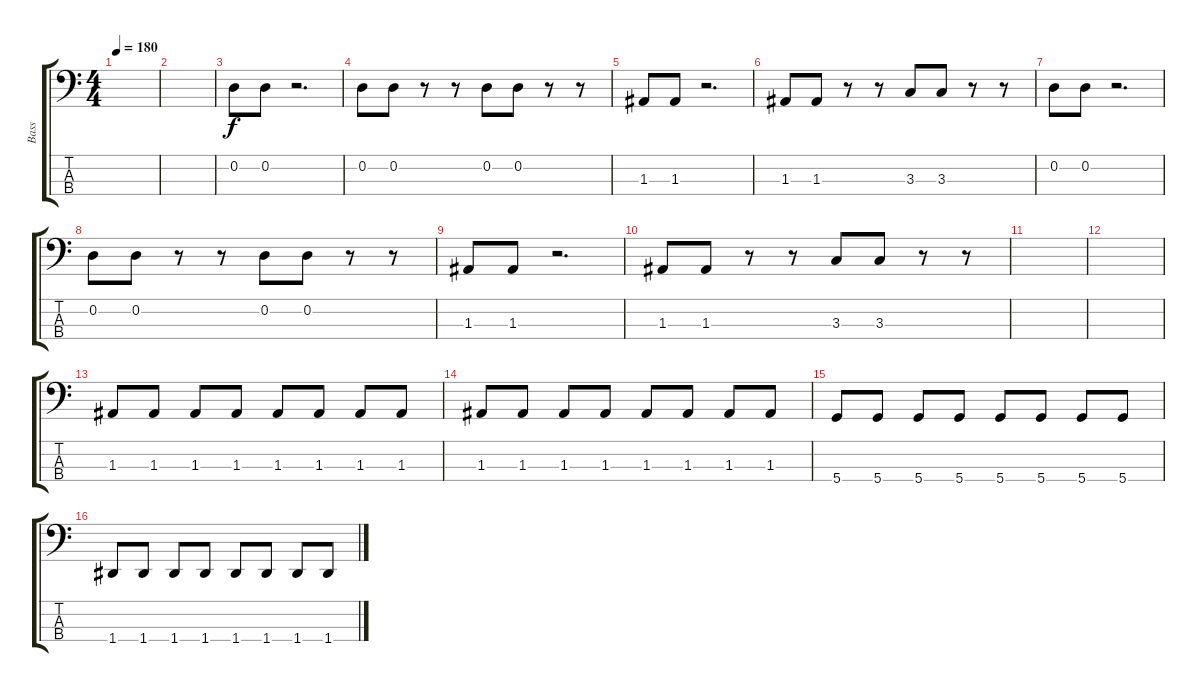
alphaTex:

\track ("Bass" "Bass") {instrument electricbasspick}
\staff {score tabs}
\tuning (G2 D2 A1 D1) {hide}
\ts (4 4)
\tempo 180
\clef f4
\ks c
|
|
0.2.8 0.2.8 r.2{d} |
0.2.8 0.2.8 r.8 r.8 0.2.8 0.2.8 r.8 r.8 |
1.3.8 1.3.8 r.2{d} |
1.3.8 1.3.8 r.8 r.8 3.3.8 3.3.8 r.8 r.8 |
0.2.8 0.2.8 r.2{d} |
0.2.8 0.2.8 r.8 r.8 0.2.8 0.2.8 r.8 r.8 |
1.3.8 1.3.8 r.2{d} |
1.3.8 1.3.8 r.8 r.8 3.3.8 3.3.8 r.8 r.8 |
|
|
1.3.8 1.3.8 1.3.8 1.3.8 1.3.8 1.3.8 1.3.8 1.3.8 |
1.3.8 1.3.8 1.3.8 1.3.8 1.3.8 1.3.8 1.3.8 1.3.8 |
5.4.8 5.4.8 5.4.8 5.4.8 5.4.8 5.4.8 5.4.8 5.4.8 |
1.4.8 1.4.8 1.4.8 1.4.8 1.4.8 1.4.8 1.4.8 1.4.8
